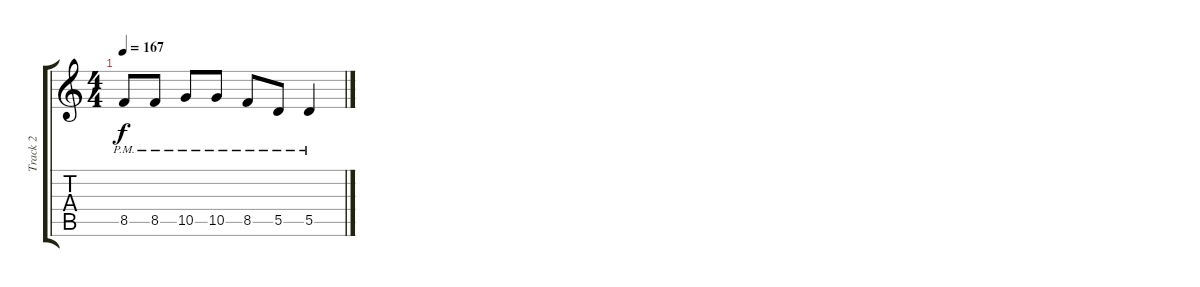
\track ("Track 2" "Track 2") {instrument distortionguitar}
\staff {score tabs}
\tuning (E4 B3 G3 D3 A2 D2) {hide}
\ts (4 4)
\tempo 167
\clef g2
\ks c
8.5{pm}.8{dy f} 8.5{pm}.8 10.5{pm}.8 10.5{pm}.8 8.5{pm}.8 5.5{pm}.8 5.5{pm}.4
